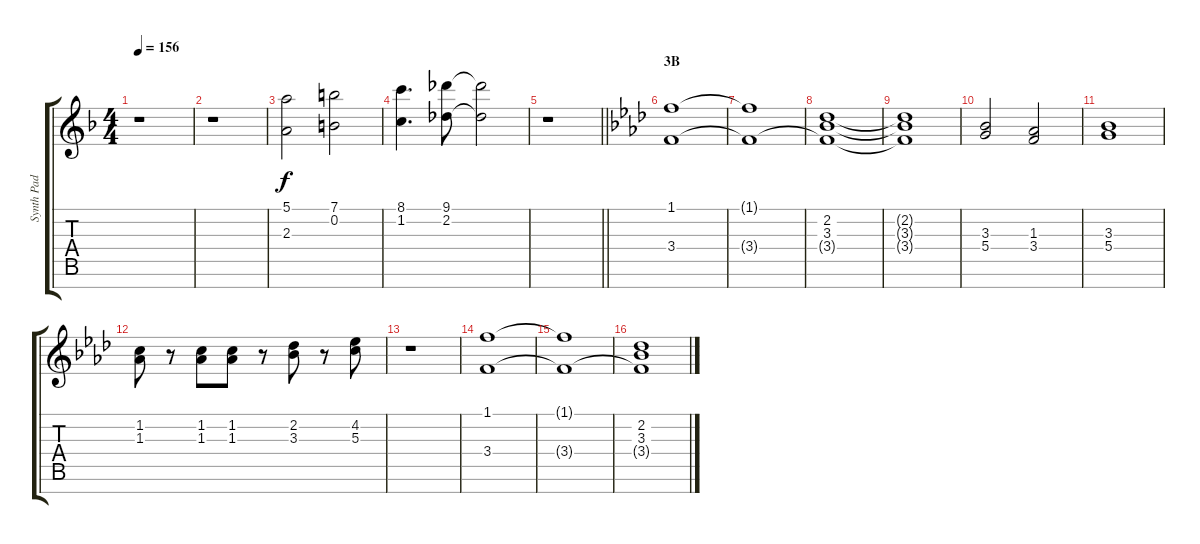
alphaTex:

\track ("Synth Pad I" "Synth Pad ") {instrument lead2sawtooth}
\staff {score tabs}
\tuning (E5 B4 G4 D4 A3 E3 B2) {hide}
\ts (4 4)
\tempo 156
\clef g2
\ks f
r.1{dy f} |
r.1 |
(5.1 2.3).2 (7.1 0.2).2 |
(8.1 1.2).4{d} (9.1 2.2).8 (9.1{t} 2.2{t}).2 |
\barLineRight lightlight
r.1 |
\section ("" "3B")
\ks ab
(1.1 3.4).1 |
(1.1{t} 3.4{t}).1 |
(2.2 3.3 3.4{t}).1 |
(2.2{t} 3.3{t} 3.4{t}).1 |
(3.3 5.4).2 (1.3 3.4).2 |
(3.3 5.4).1 |
(1.2 1.3).8 r.8 (1.2 1.3).8 (1.2 1.3).8 r.8 (2.2 3.3).8 r.8 (4.2 5.3).8 |
r.1 |
(1.1 3.4).1 |
(1.1{t} 3.4{t}).1 |
(2.2 3.3 3.4{t}).1
